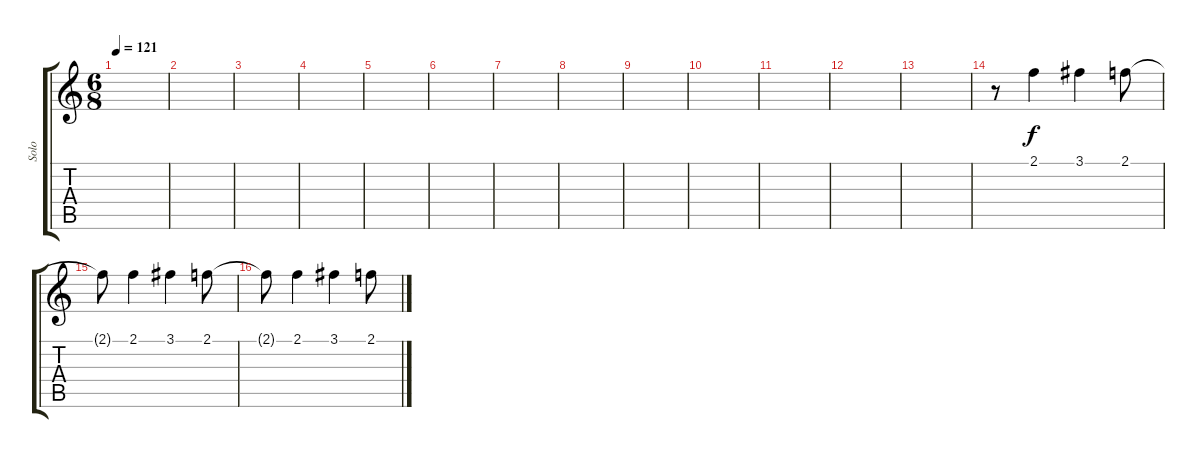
\track ("Solo" "Solo") {instrument overdrivenguitar}
\staff {score tabs}
\tuning (Eb4 Bb3 Gb3 Db3 Ab2 Eb2) {hide}
\ts (6 8)
\tempo 121
\clef g2
\ks c
|
|
|
|
|
|
|
|
|
|
|
|
|
r.8 2.1.4 3.1.4 2.1.8 |
2.1{t}.8 2.1.4 3.1.4 2.1.8 |
2.1{t}.8 2.1.4 3.1.4 2.1.8
